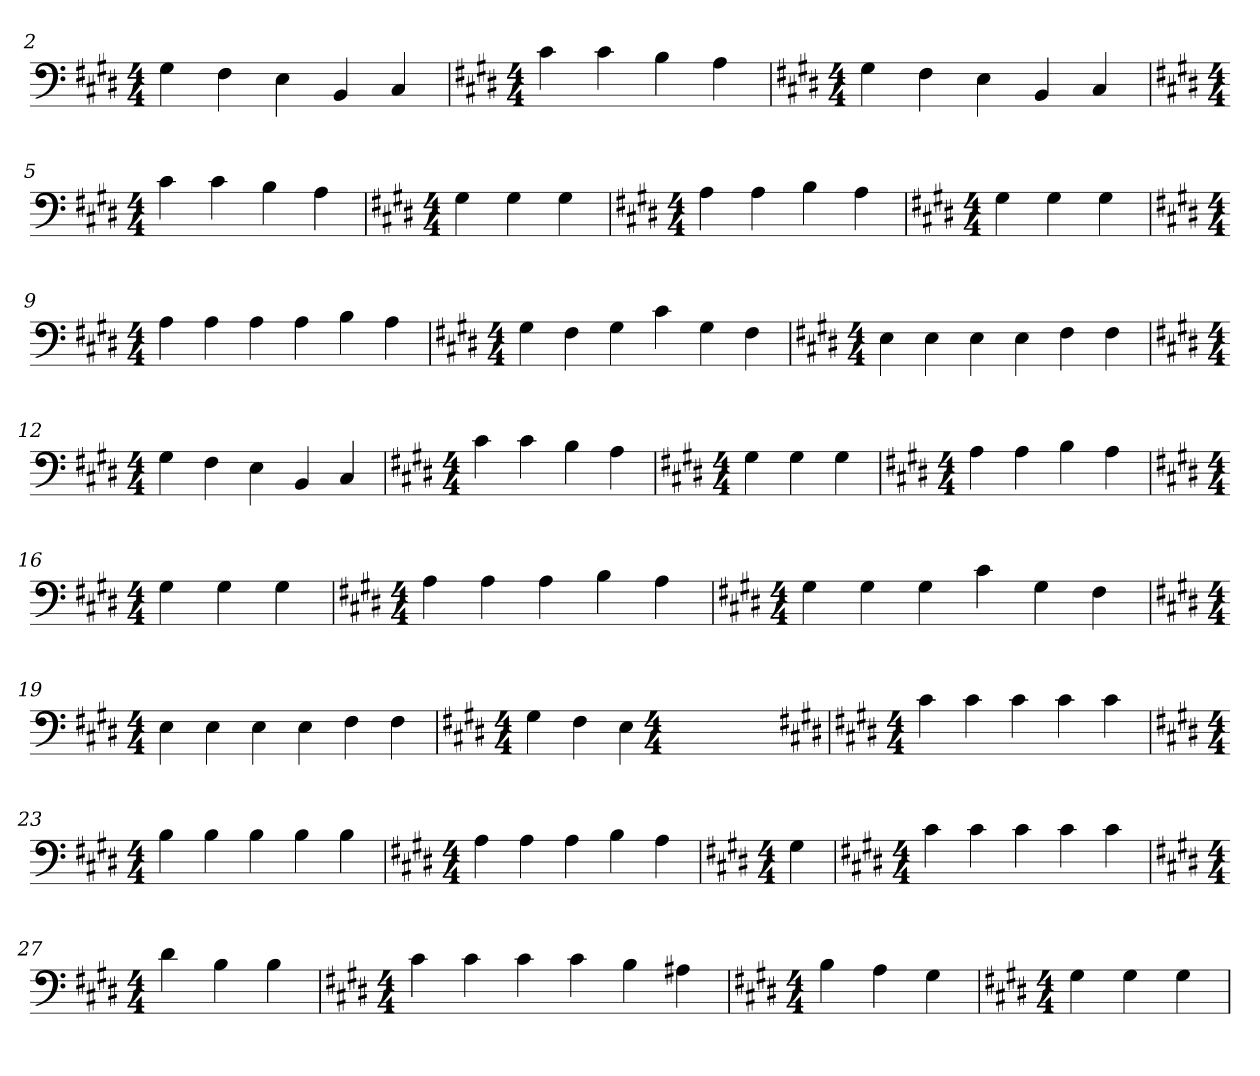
**kern
*part1
*staff1
*k[f#c#g#d#]
*E:
*M4/4
=2
*k[f#c#g#d#]
*E:
*M4/4
4G#
4F#
4E
4BB
4C#
=3
*k[f#c#g#d#]
*E:
*M4/4
4c#
4c#
4B
4A
=4
*k[f#c#g#d#]
*E:
*M4/4
4G#
4F#
4E
4BB
4C#
=5
*k[f#c#g#d#]
*E:
*M4/4
4c#
4c#
4B
4A
=6
*k[f#c#g#d#]
*E:
*M4/4
4G#
4G#
4G#
=7
*k[f#c#g#d#]
*E:
*M4/4
4A
4A
4B
4A
=8
*k[f#c#g#d#]
*E:
*M4/4
4G#
4G#
4G#
=9
*k[f#c#g#d#]
*E:
*M4/4
4A
4A
4A
4A
4B
4A
=10
*k[f#c#g#d#]
*E:
*M4/4
4G#
4F#
4G#
4c#
4G#
4F#
=11
*k[f#c#g#d#]
*E:
*M4/4
4E
4E
4E
4E
4F#
4F#
=12
*k[f#c#g#d#]
*E:
*M4/4
4G#
4F#
4E
4BB
4C#
=13
*k[f#c#g#d#]
*E:
*M4/4
4c#
4c#
4B
4A
=14
*k[f#c#g#d#]
*E:
*M4/4
4G#
4G#
4G#
=15
*k[f#c#g#d#]
*E:
*M4/4
4A
4A
4B
4A
=16
*k[f#c#g#d#]
*E:
*M4/4
4G#
4G#
4G#
=17
*k[f#c#g#d#]
*E:
*M4/4
4A
4A
4A
4B
4A
=18
*k[f#c#g#d#]
*E:
*M4/4
4G#
4G#
4G#
4c#
4G#
4F#
=19
*k[f#c#g#d#]
*E:
*M4/4
4E
4E
4E
4E
4F#
4F#
=20
*k[f#c#g#d#]
*E:
*M4/4
4G#
4F#
4E
*k[f#c#g#d#]
*E:
*M4/4
=22
*k[f#c#g#d#]
*E:
*M4/4
4c#
4c#
4c#
4c#
4c#
=23
*k[f#c#g#d#]
*E:
*M4/4
4B
4B
4B
4B
4B
=24
*k[f#c#g#d#]
*E:
*M4/4
4A
4A
4A
4B
4A
=25
*k[f#c#g#d#]
*E:
*M4/4
4G#
=26
*k[f#c#g#d#]
*E:
*M4/4
4c#
4c#
4c#
4c#
4c#
=27
*k[f#c#g#d#]
*E:
*M4/4
4d#
4B
4B
=28
*k[f#c#g#d#]
*E:
*M4/4
4c#
4c#
4c#
4c#
4B
4A#X
=29
*k[f#c#g#d#]
*E:
*M4/4
4B
4A
4G#
=30
*k[f#c#g#d#]
*E:
*M4/4
4G#
4G#
4G#
=
*-
